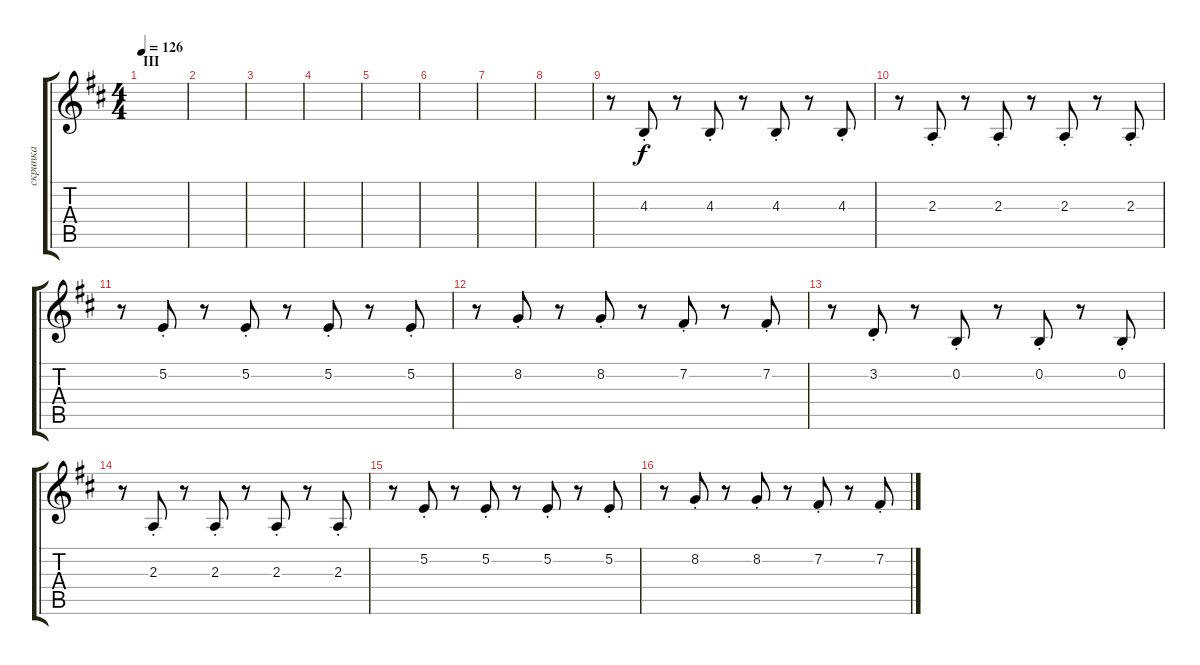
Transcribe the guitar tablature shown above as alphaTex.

\track ("скрипка" "скрипка") {instrument violin}
\staff {score tabs}
\tuning (E4 B3 G3 D3 A2 E2) {hide}
\ts (4 4)
\section ("" "III")
\tempo 126
\clef g2
\ks d
|
|
|
|
|
|
|
|
r.8 4.3{st}.8 r.8 4.3{st}.8 r.8 4.3{st}.8 r.8 4.3{st}.8 |
r.8 2.3{st}.8 r.8 2.3{st}.8 r.8 2.3{st}.8 r.8 2.3{st}.8 |
r.8 5.2{st}.8 r.8 5.2{st}.8 r.8 5.2{st}.8 r.8 5.2{st}.8 |
r.8 8.2{st}.8 r.8 8.2{st}.8 r.8 7.2{st}.8 r.8 7.2{st}.8 |
r.8 3.2{st}.8 r.8 0.2{st}.8 r.8 0.2{st}.8 r.8 0.2{st}.8 |
r.8 2.3{st}.8 r.8 2.3{st}.8 r.8 2.3{st}.8 r.8 2.3{st}.8 |
r.8 5.2{st}.8 r.8 5.2{st}.8 r.8 5.2{st}.8 r.8 5.2{st}.8 |
r.8 8.2{st}.8 r.8 8.2{st}.8 r.8 7.2{st}.8 r.8 7.2{st}.8
